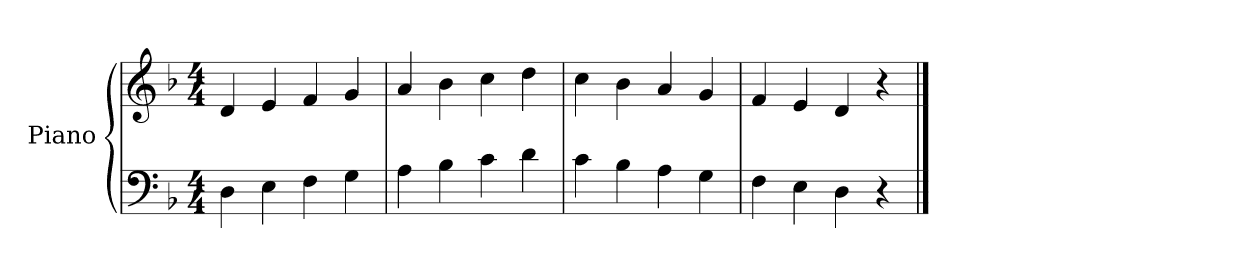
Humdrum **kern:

**kern	**kern
*part1	*part1
*staff2	*staff1
*I"Piano	*
*I'Pno.	*
*clefF4	*clefG2
*k[b-]	*k[b-]
*M4/4	*M4/4
=1	=1
4D\	4d/
4E\	4e/
4F\	4f/
4G\	4g/
=2	=2
4A\	4a/
4B-\	4b-\
4c\	4cc\
4d\	4dd\
=3	=3
4c\	4cc\
4B-\	4b-\
4A\	4a/
4G\	4g/
=4	=4
4F\	4f/
4E\	4e/
4D\	4d/
4r	4r
==	==
*-	*-
